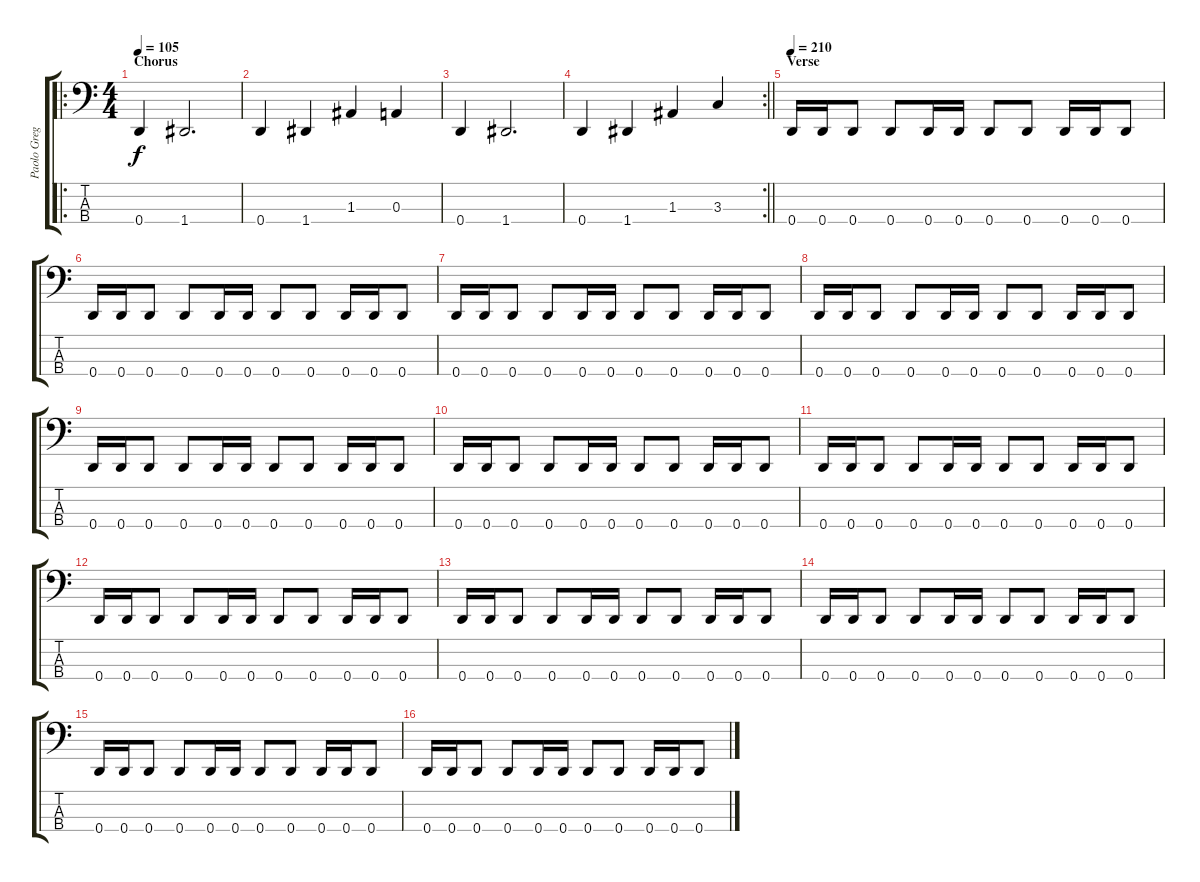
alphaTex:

\track ("Paolo Gregoletto" "Paolo Greg") {instrument electricbassfinger}
\staff {score tabs}
\tuning (G2 D2 A1 D1) {hide}
\ro
\ts (4 4)
\section ("" "Chorus")
\tempo 105
\clef f4
\ks c
0.4.4{dy f} 1.4.2{d} |
0.4.4 1.4.4 1.3.4 0.3.4 |
0.4.4 1.4.2{d} |
\rc 2
\barLineRight lightlight
0.4.4 1.4.4 1.3.4 3.3.4 |
\section ("" "Verse")
\tempo 210
0.4.16 0.4.16 0.4.8 0.4.8 0.4.16 0.4.16 0.4.8 0.4.8 0.4.16 0.4.16 0.4.8 |
0.4.16 0.4.16 0.4.8 0.4.8 0.4.16 0.4.16 0.4.8 0.4.8 0.4.16 0.4.16 0.4.8 |
0.4.16 0.4.16 0.4.8 0.4.8 0.4.16 0.4.16 0.4.8 0.4.8 0.4.16 0.4.16 0.4.8 |
0.4.16 0.4.16 0.4.8 0.4.8 0.4.16 0.4.16 0.4.8 0.4.8 0.4.16 0.4.16 0.4.8 |
0.4.16 0.4.16 0.4.8 0.4.8 0.4.16 0.4.16 0.4.8 0.4.8 0.4.16 0.4.16 0.4.8 |
0.4.16 0.4.16 0.4.8 0.4.8 0.4.16 0.4.16 0.4.8 0.4.8 0.4.16 0.4.16 0.4.8 |
0.4.16 0.4.16 0.4.8 0.4.8 0.4.16 0.4.16 0.4.8 0.4.8 0.4.16 0.4.16 0.4.8 |
0.4.16 0.4.16 0.4.8 0.4.8 0.4.16 0.4.16 0.4.8 0.4.8 0.4.16 0.4.16 0.4.8 |
0.4.16 0.4.16 0.4.8 0.4.8 0.4.16 0.4.16 0.4.8 0.4.8 0.4.16 0.4.16 0.4.8 |
0.4.16 0.4.16 0.4.8 0.4.8 0.4.16 0.4.16 0.4.8 0.4.8 0.4.16 0.4.16 0.4.8 |
0.4.16 0.4.16 0.4.8 0.4.8 0.4.16 0.4.16 0.4.8 0.4.8 0.4.16 0.4.16 0.4.8 |
0.4.16 0.4.16 0.4.8 0.4.8 0.4.16 0.4.16 0.4.8 0.4.8 0.4.16 0.4.16 0.4.8
